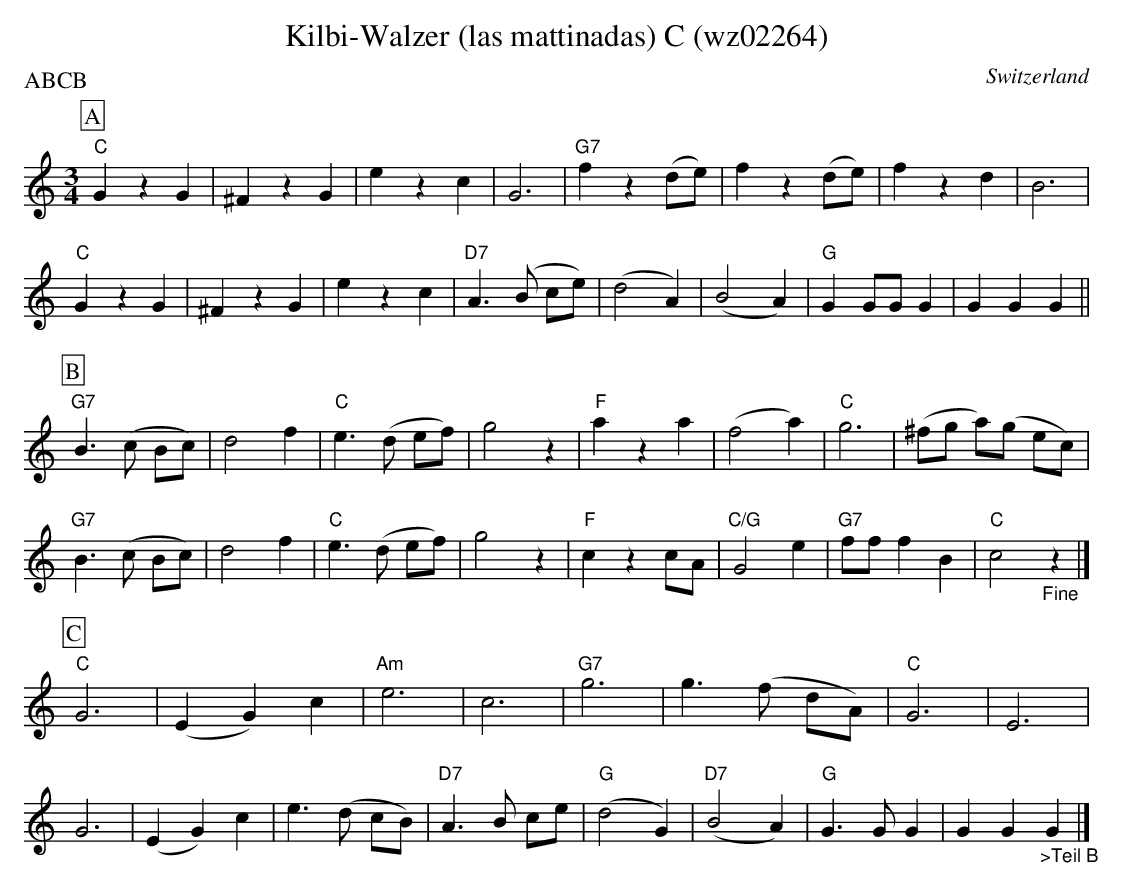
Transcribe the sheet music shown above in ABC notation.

X:1
T:Kilbi-Walzer (las mattinadas) C (wz02264)
O:Switzerland
P:ABCB
M:3/4
L:1/4
K:C major
[P:A] "C"GzG | ^FzG | ezc | G3 | "G7"fz (d/e/) | fz(d/e/) | fzd | B3 |
"C"GzG | ^FzG | ezc | "D7"A>(B c/e/) | (d2A) | (B2A) | "G"GG/G/G | GGG ||
[P:B] "G7"B>(c B/c/) | d2f | "C"e>(d e/f/) | g2z | "F"aza | (f2a) | "C"g3 | (^f/g/ a/)(g/ e/c/) |
"G7"B>(c B/c/) | d2f | "C"e>(d e/f/) | g2z | "F"czc/A/ | "C/G"G2e | "G7"f/f/fB | "C"c2"_Fine"z |]
[P:C] "C"G3 | (EG)c | "Am"e3 | c3 | "G7"g3 | g>(f d/A/) | "C"G3 | E3 |
G3 | (EG)c | e>(d c/B/) | "D7"A>B c/e/ | ("G"d2G) | ("D7"B2A) | "G"G>GG | GG"_>Teil B"G |]
